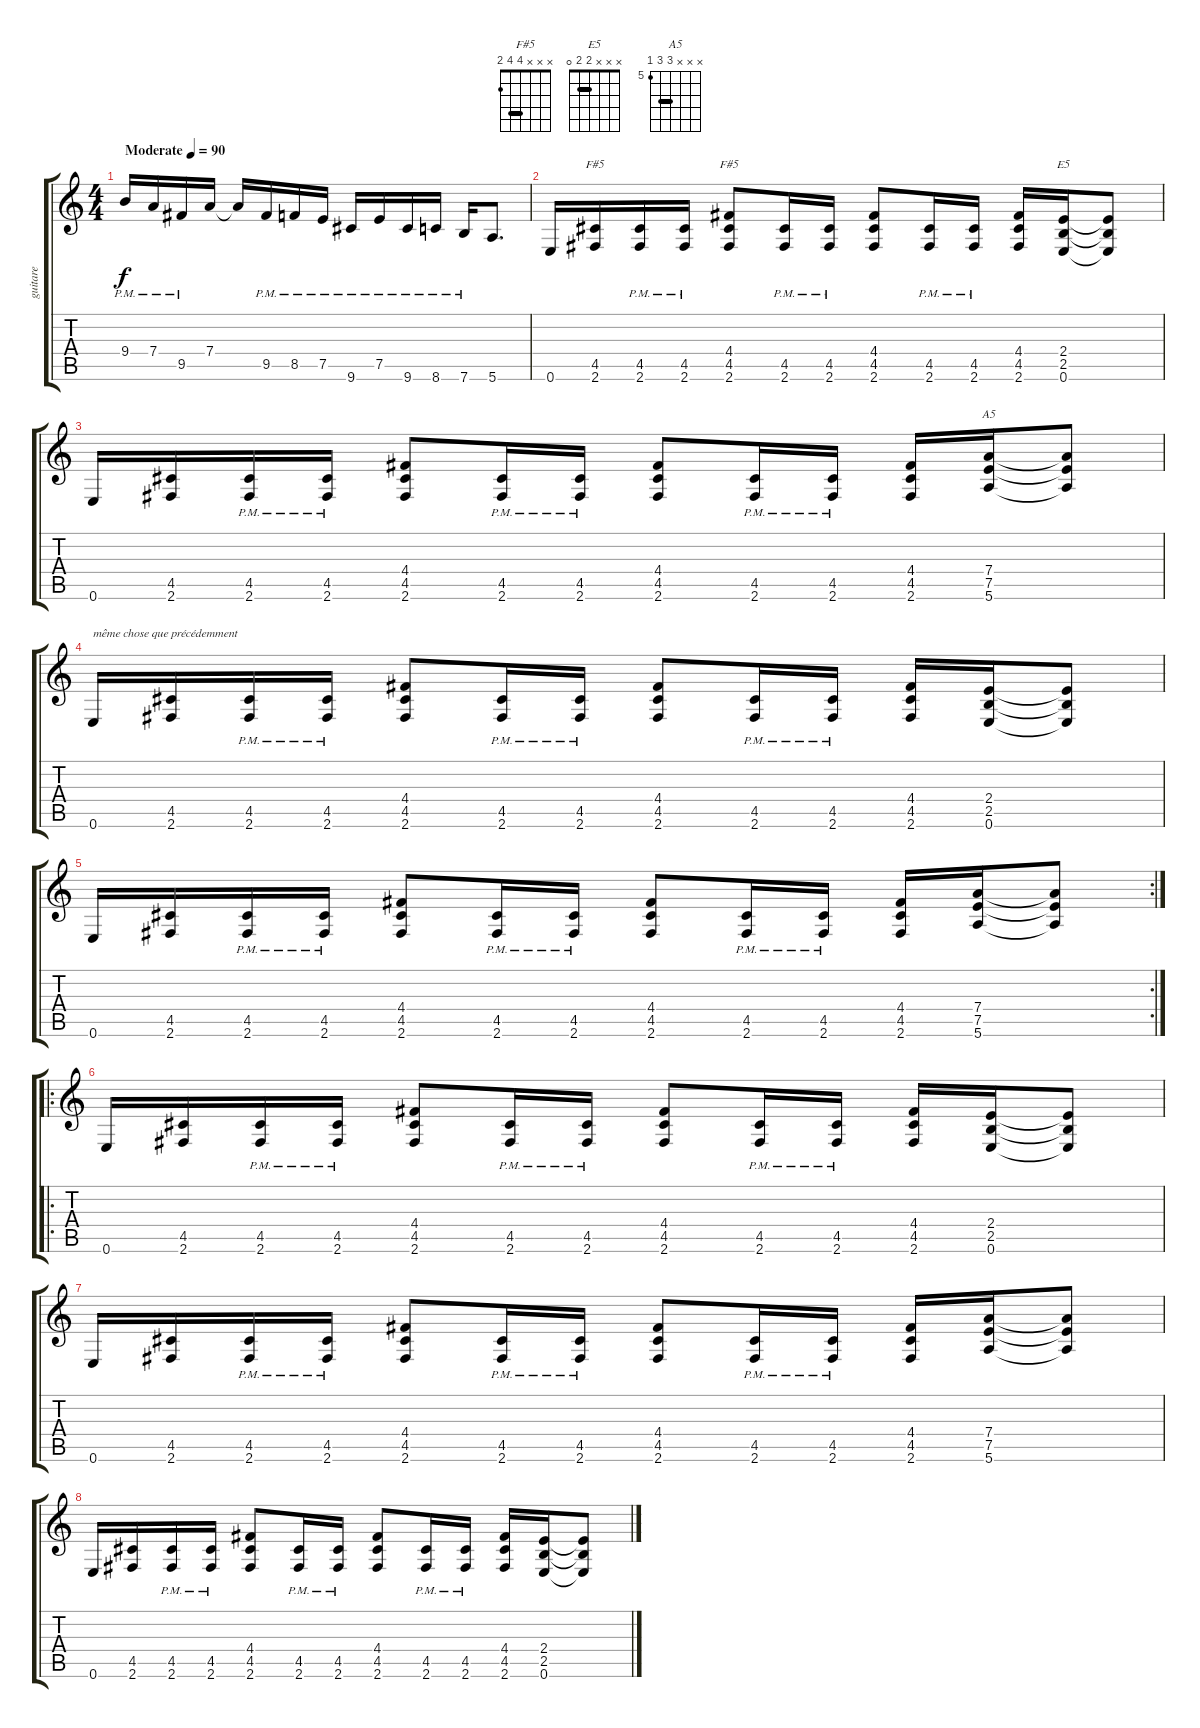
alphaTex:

\track ("guitare" "guitare") {mute instrument distortionguitar}
\staff {score tabs}
\tuning (E4 B3 G3 D3 A2 E2) {hide}
\chord ("F#5" x x x x 4 2)
\chord ("F#5" x x x 4 4 2) {barre 4}
\chord ("E5" x x x 2 2 0) {barre 2}
\chord ("A5" x x x 7 7 5) {firstfret 5 barre 7}
\ts (4 4)
\tempo (90 "Moderate")
\clef g2
\ks c
9.4{pm}.16{dy f instrument distortionguitar} 7.4{pm}.16 9.5{pm}.16 7.4.16 7.4{t}.16 9.5{pm}.16 8.5{pm}.16 7.5{pm}.16 9.6{pm}.16 7.5{pm}.16 9.6{pm}.16 8.6{pm}.16 7.6{pm}.16 5.6.8{d} |
0.6.16 (4.5 2.6).16{ch "F#5"} (4.5{pm} 2.6{pm}).16 (4.5{pm} 2.6{pm}).16 (4.4 4.5 2.6).8{ch "F#5"} (4.5{pm} 2.6{pm}).16 (4.5{pm} 2.6{pm}).16 (4.4 4.5 2.6).8 (4.5{pm} 2.6{pm}).16 (4.5{pm} 2.6{pm}).16 (4.4 4.5 2.6).16 (2.4 2.5 0.6).16{ch "E5"} (2.4{t} 2.5{t} 0.6{t}).8 |
0.6.16 (4.5 2.6).16 (4.5{pm} 2.6{pm}).16 (4.5{pm} 2.6{pm}).16 (4.4 4.5 2.6).8 (4.5{pm} 2.6{pm}).16 (4.5{pm} 2.6{pm}).16 (4.4 4.5 2.6).8 (4.5{pm} 2.6{pm}).16 (4.5{pm} 2.6{pm}).16 (4.4 4.5 2.6).16 (7.4 7.5 5.6).16{ch "A5"} (7.4{t} 7.5{t} 5.6{t}).8 |
0.6.16{txt "même chose que précédemment"} (4.5 2.6).16 (4.5{pm} 2.6{pm}).16 (4.5{pm} 2.6{pm}).16 (4.4 4.5 2.6).8 (4.5{pm} 2.6{pm}).16 (4.5{pm} 2.6{pm}).16 (4.4 4.5 2.6).8 (4.5{pm} 2.6{pm}).16 (4.5{pm} 2.6{pm}).16 (4.4 4.5 2.6).16 (2.4 2.5 0.6).16 (2.4{t} 2.5{t} 0.6{t}).8 |
\rc 2
0.6.16 (4.5 2.6).16 (4.5{pm} 2.6{pm}).16 (4.5{pm} 2.6{pm}).16 (4.4 4.5 2.6).8 (4.5{pm} 2.6{pm}).16 (4.5{pm} 2.6{pm}).16 (4.4 4.5 2.6).8 (4.5{pm} 2.6{pm}).16 (4.5{pm} 2.6{pm}).16 (4.4 4.5 2.6).16 (7.4 7.5 5.6).16 (7.4{t} 7.5{t} 5.6{t}).8 |
\ro
0.6.16 (4.5 2.6).16 (4.5{pm} 2.6{pm}).16 (4.5{pm} 2.6{pm}).16 (4.4 4.5 2.6).8 (4.5{pm} 2.6{pm}).16 (4.5{pm} 2.6{pm}).16 (4.4 4.5 2.6).8 (4.5{pm} 2.6{pm}).16 (4.5{pm} 2.6{pm}).16 (4.4 4.5 2.6).16 (2.4 2.5 0.6).16 (2.4{t} 2.5{t} 0.6{t}).8 |
0.6.16 (4.5 2.6).16 (4.5{pm} 2.6{pm}).16 (4.5{pm} 2.6{pm}).16 (4.4 4.5 2.6).8 (4.5{pm} 2.6{pm}).16 (4.5{pm} 2.6{pm}).16 (4.4 4.5 2.6).8 (4.5{pm} 2.6{pm}).16 (4.5{pm} 2.6{pm}).16 (4.4 4.5 2.6).16 (7.4 7.5 5.6).16 (7.4{t} 7.5{t} 5.6{t}).8 |
0.6.16 (4.5 2.6).16 (4.5{pm} 2.6{pm}).16 (4.5{pm} 2.6{pm}).16 (4.4 4.5 2.6).8 (4.5{pm} 2.6{pm}).16 (4.5{pm} 2.6{pm}).16 (4.4 4.5 2.6).8 (4.5{pm} 2.6{pm}).16 (4.5{pm} 2.6{pm}).16 (4.4 4.5 2.6).16 (2.4 2.5 0.6).16 (2.4{t} 2.5{t} 0.6{t}).8
